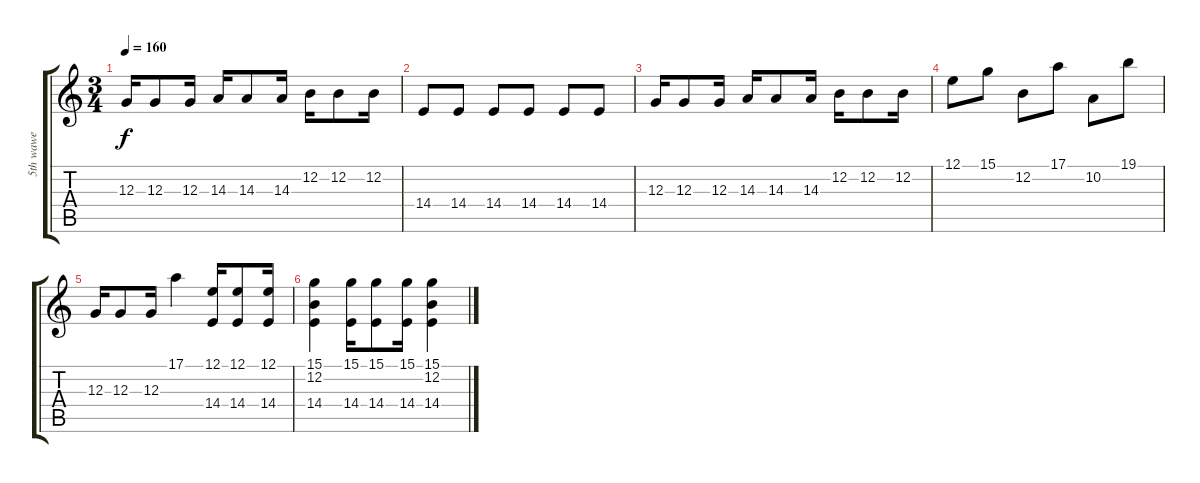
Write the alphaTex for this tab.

\track ("5th wawe" "5th wawe") {instrument lead7fifths}
\staff {score tabs}
\tuning (E4 B3 G3 D3 A2 E2) {hide}
\ts (3 4)
\tempo 160
\clef g2
\ks c
12.3.16{dy f} 12.3.8 12.3.16 14.3.16 14.3.8 14.3.16 12.2.16 12.2.8 12.2.16 |
14.4.8 14.4.8 14.4.8 14.4.8 14.4.8 14.4.8 |
12.3.16{volume 6} 12.3.8 12.3.16 14.3.16 14.3.8 14.3.16 12.2.16 12.2.8 12.2.16 |
12.1.8 15.1.8 12.2.8 17.1.8 10.2.8 19.1.8 |
12.3.16{volume 0} 12.3.8 12.3.16 17.1.4 (12.1 14.4).16 (12.1 14.4).8 (12.1 14.4).16 |
(15.1 12.2 14.4).4 (15.1 14.4).16 (15.1 14.4).8 (15.1 14.4).16 (15.1 12.2 14.4).4
